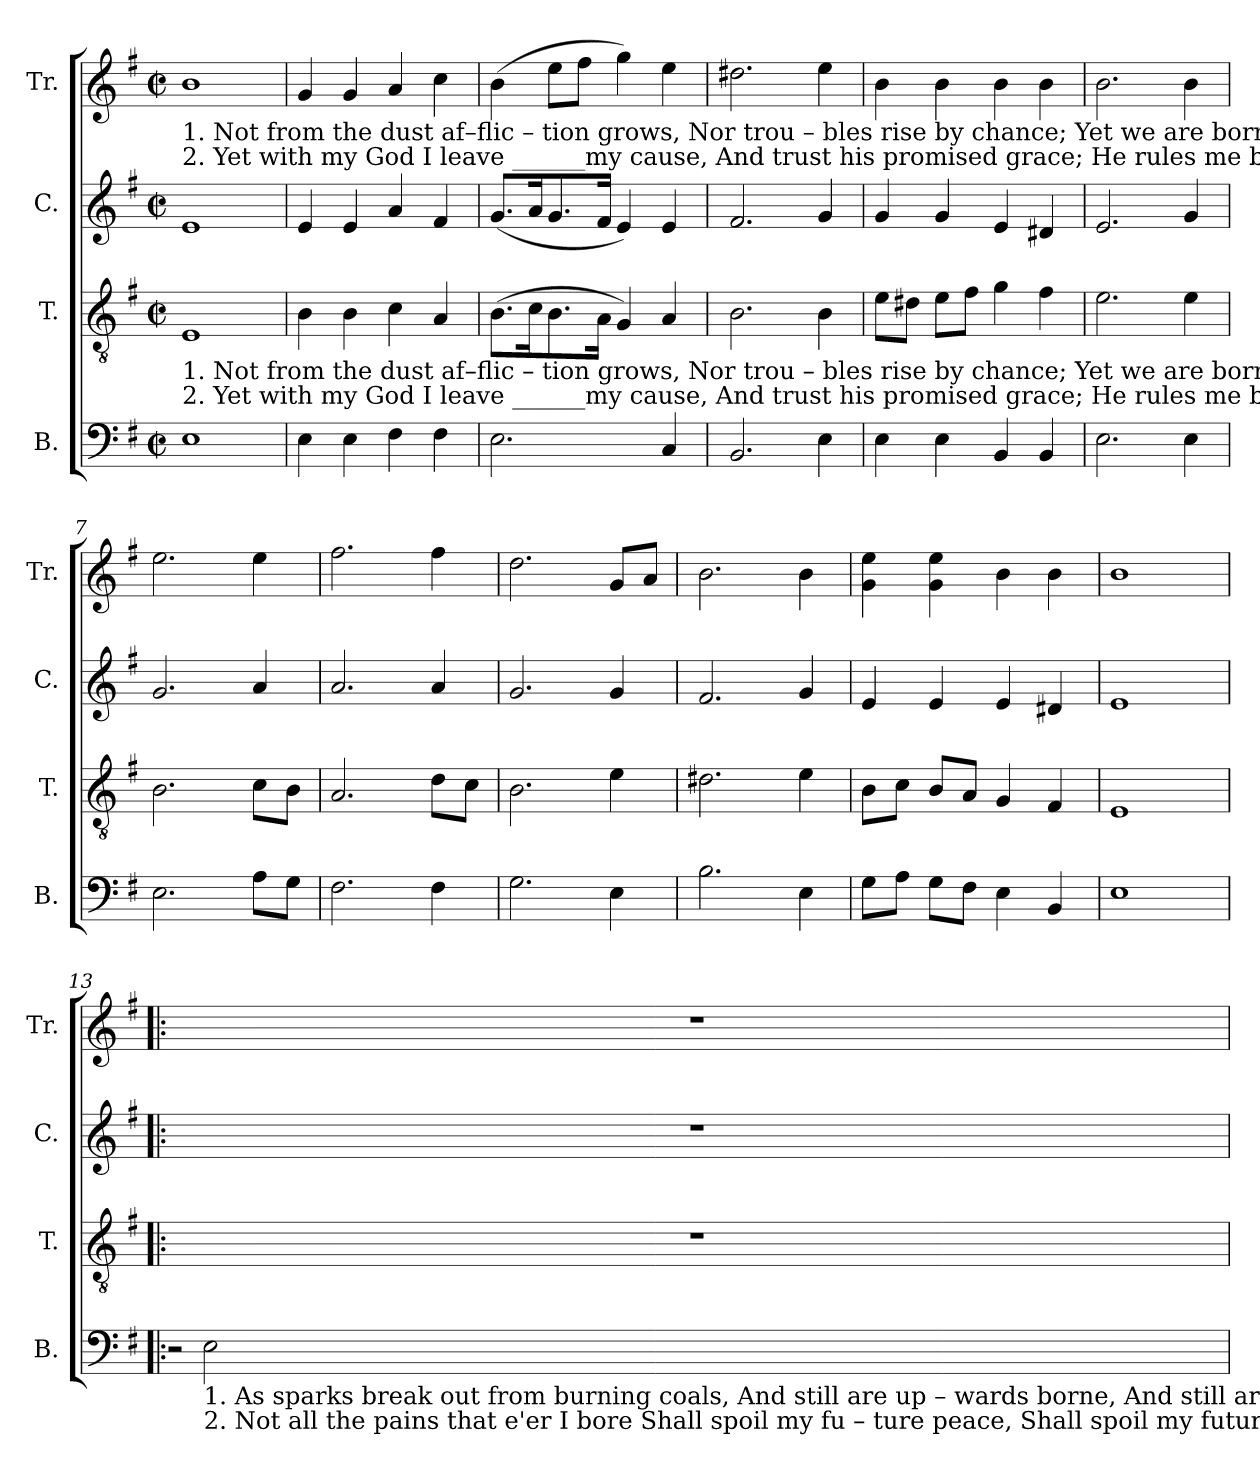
**kern	**kern	**kern	**kern
*part4	*part3	*part2	*part1
*staff4	*staff3	*staff2	*staff1
*I"B.	*I"T.	*I"C.	*I"Tr.
*I'B.	*I'T.	*I'C.	*I'Tr.
*clefF4	*clefGv2	*clefG2	*clefG2
*k[f#]	*k[f#]	*k[f#]	*k[f#]
*M2/2	*M2/2	*M2/2	*M2/2
*met(c|)	*met(c|)	*met(c|)	*met(c|)
*MM110	*MM110	*MM110	*MM110
=1	=1	=1	=1
!	!	!	!LO:TX:b:t=1. Not from the dust af–flic    –      tion  grows, Nor trou – bles  rise  by chance; Yet we  are    born  to   cares  and  woes;  A    sad   in – her – i –  tance!
!	!	!	!LO:TX:b:t=2. Yet with my God I leave ______my cause,  And  trust  his  promised grace;  He rules me   by    his  well–known laws   Of  love and  right–eous–ness.
!	!LO:TX:b:t=1. Not from the dust af–flic    –      tion  grows, Nor trou – bles  rise  by chance; Yet we  are    born  to   cares  and  woes;  A    sad   in – her – i –  tance!	!	!
!	!LO:TX:b:t=2. Yet with my God I leave ______my cause,  And  trust  his  promised grace;  He rules me   by    his  well–known laws   Of  love and  right–eous–ness.	!	!
1E	1E	1e	1b
=2	=2	=2	=2
4E\	4B\	4e/	4g/
4E\	4B\	4e/	4g/
4F#\	4c\	4a/	4a/
4F#\	4A/	4f#/	4cc\
=3	=3	=3	=3
2.E\	(8.B\L	(8.g/L	(4b\
.	16c\K	16a/K	.
.	8.B\	8.g/	8ee\L
.	.	.	8ff#\J
.	16A\Jk	16f#/Jk	.
.	4G/)	4e/)	4gg\)
4C/	4A/	4e/	4ee\
=4	=4	=4	=4
2.BB/	2.B\	2.f#/	2.dd#X\
4E\	4B\	4g/	4ee\
=5	=5	=5	=5
4E\	8e\L	4g/	4b\
.	8d#X\J	.	.
4E\	8e\L	4g/	4b\
.	8f#\J	.	.
4BB/	4g\	4e/	4b\
4BB/	4f#\	4d#X/	4b\
=6	=6	=6	=6
2.E\	2.e\	2.e/	2.b\
4E\	4e\	4g/	4b\
=7	=7	=7	=7
2.E\	2.B\	2.g/	2.ee\
8A\L	8c\L	4a/	4ee\
8G\J	8B\J	.	.
=8	=8	=8	=8
2.F#\	2.A/	2.a/	2.ff#\
4F#\	8d\L	4a/	4ff#\
.	8c\J	.	.
=9	=9	=9	=9
2.G\	2.B\	2.g/	2.dd\
4E\	4e\	4g/	8g/L
.	.	.	8a/J
=10	=10	=10	=10
2.B\	2.d#X\	2.f#/	2.b\
4E\	4e\	4g/	4b\
=11	=11	=11	=11
8G\L	8B\L	4e/	4g\ 4ee\
8A\J	8c\J	.	.
8G\L	8B/L	4e/	4g\ 4ee\
8F#\J	8A/J	.	.
4E\	4G/	4e/	4b\
4BB/	4F#/	4d#X/	4b\
=12	=12	=12	=12
1E	1E	1e	1b
!!LO:LB:g=z
=13!|:	=13!|:	=13!|:	=13!|:
2r	1r	1r	1r
!LO:TX:b:t=1. As sparks break out from burning coals, And  still             are      up       –       wards    borne,    And  still are upeards borne,  So  grief   is    roo–ted	!	!	!
!LO:TX:b:t=2. Not  all  the  pains  that  e'er  I   bore    Shall   spoil            my      fu        –        ture      peace,   Shall  spoil my  future peace,  For death and hell can	!	!	!
2E\	.	.	.
=	=	=	=
*-	*-	*-	*-
